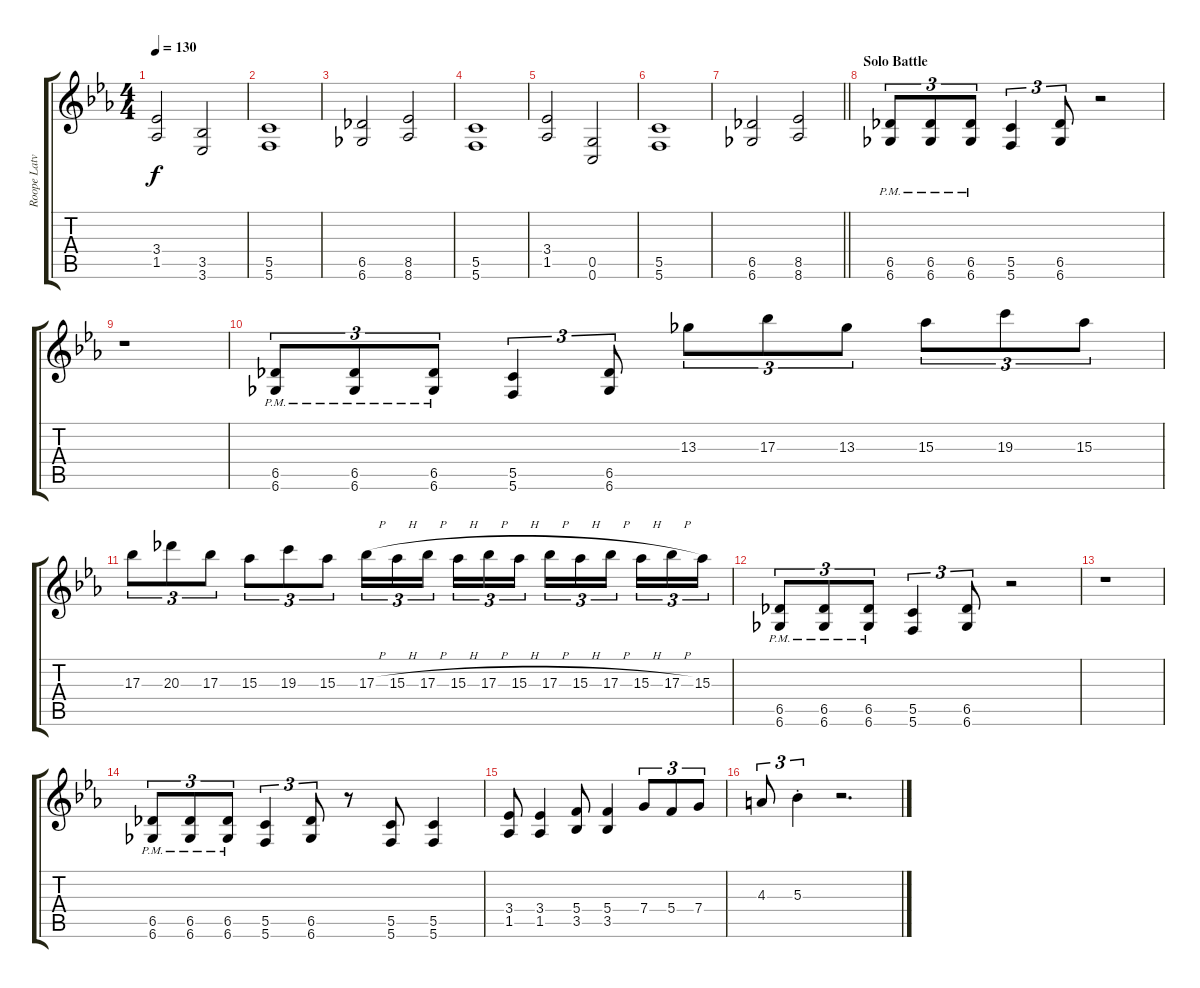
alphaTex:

\track ("Roope Latvala" "Roope Latv") {instrument distortionguitar}
\staff {score tabs}
\tuning (D4 A3 F3 C3 G2 C2) {hide}
\ts (4 4)
\tempo 130
\clef g2
\ks eb
(3.4 1.5).2{dy f} (3.5 3.6).2 |
(5.5 5.6).1 |
(6.5 6.6).2 (8.5 8.6).2 |
(5.5 5.6).1 |
(3.4 1.5).2 (0.5 0.6).2 |
(5.5 5.6).1 |
\barLineRight lightlight
(6.5 6.6).2 (8.5 8.6).2 |
\section ("" "Solo Battle")
(6.5{pm} 6.6{pm}).8{tu (3 2)} (6.5{pm} 6.6{pm}).8{tu (3 2)} (6.5{pm} 6.6{pm}).8{tu (3 2)} (5.5 5.6).4{tu (3 2)} (6.5 6.6).8{tu (3 2)} r.2 |
r.1 |
(6.5{pm} 6.6{pm}).8{tu (3 2)} (6.5{pm} 6.6{pm}).8{tu (3 2)} (6.5{pm} 6.6{pm}).8{tu (3 2)} (5.5 5.6).4{tu (3 2)} (6.5 6.6).8{tu (3 2)} 13.3.8{tu (3 2)} 17.3.8{tu (3 2)} 13.3.8{tu (3 2)} 15.3.8{tu (3 2)} 19.3.8{tu (3 2)} 15.3.8{tu (3 2)} |
17.3.8{tu (3 2)} 20.3.8{tu (3 2)} 17.3.8{tu (3 2)} 15.3.8{tu (3 2)} 19.3.8{tu (3 2)} 15.3.8{tu (3 2)} 17.3{h}.16{tu (3 2)} 15.3{h}.16{tu (3 2)} 17.3{h}.16{tu (3 2) beam splitsecondary} 15.3{h}.16{tu (3 2)} 17.3{h}.16{tu (3 2)} 15.3{h}.16{tu (3 2)} 17.3{h}.16{tu (3 2)} 15.3{h}.16{tu (3 2)} 17.3{h}.16{tu (3 2) beam splitsecondary} 15.3{h}.16{tu (3 2)} 17.3{h}.16{tu (3 2)} 15.3.16{tu (3 2)} |
(6.5{pm} 6.6{pm}).8{tu (3 2)} (6.5{pm} 6.6{pm}).8{tu (3 2)} (6.5{pm} 6.6{pm}).8{tu (3 2)} (5.5 5.6).4{tu (3 2)} (6.5 6.6).8{tu (3 2)} r.2 |
r.1 |
(6.5{pm} 6.6{pm}).8{tu (3 2)} (6.5{pm} 6.6{pm}).8{tu (3 2)} (6.5{pm} 6.6{pm}).8{tu (3 2)} (5.5 5.6).4{tu (3 2)} (6.5 6.6).8{tu (3 2)} r.8 (5.5 5.6).8 (5.5 5.6).4 |
(3.4 1.5).8 (3.4 1.5).4 (5.4 3.5).8 (5.4 3.5).4 7.4.8{tu (3 2)} 5.4.8{tu (3 2)} 7.4.8{tu (3 2)} |
4.3.8{tu (3 2)} 5.3{st}.4{tu (3 2)} r.2{d}
